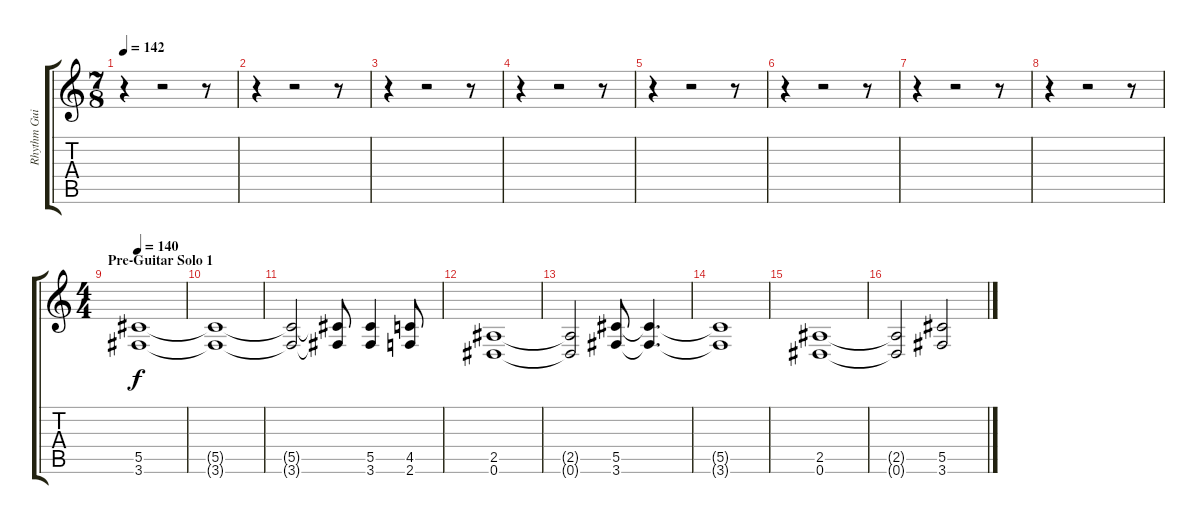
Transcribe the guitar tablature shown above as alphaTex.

\track ("Rhythm Guitar" "Rhythm Gui") {instrument distortionguitar}
\staff {score tabs}
\tuning (Eb4 Bb3 Gb3 Db3 Ab2 Eb2) {hide}
\ts (7 8)
\tempo 142
\clef g2
\ks c
r.4{dy f} r.2 r.8 |
r.4 r.2 r.8 |
r.4 r.2 r.8 |
r.4 r.2 r.8 |
r.4 r.2 r.8 |
r.4 r.2 r.8 |
r.4 r.2 r.8 |
r.4 r.2 r.8 |
\ts (4 4)
\section ("" "Pre-Guitar Solo 1")
\tempo 140
(5.5 3.6).1 |
(5.5{t} 3.6{t}).1 |
(5.5{t} 3.6{t}).2 (5.5{t} 3.6{t}).8 (5.5 3.6).4 (4.5 2.6).8 |
(2.5 0.6).1 |
(2.5{t} 0.6{t}).2 (5.5 3.6).8 (5.5{t} 3.6{t}).4{d} |
(5.5{t} 3.6{t}).1 |
(2.5 0.6).1 |
(2.5{t} 0.6{t}).2 (5.5 3.6).2
